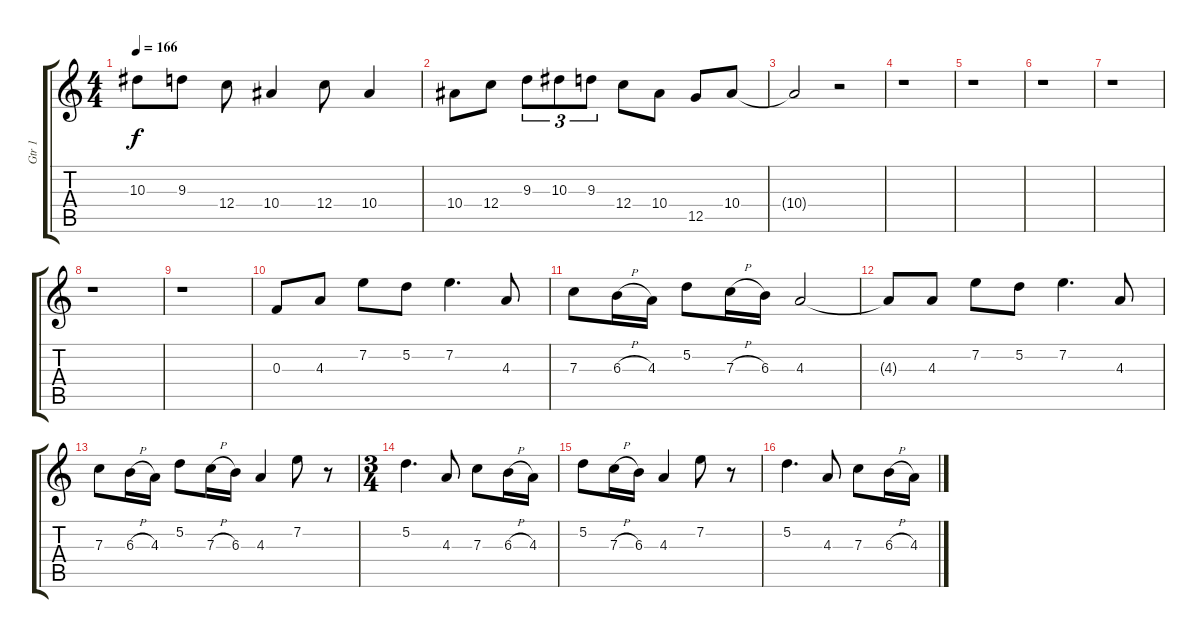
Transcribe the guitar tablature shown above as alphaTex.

\track ("Gtr 1" "Gtr 1") {instrument distortionguitar}
\staff {score tabs}
\tuning (D4 A3 F3 C3 G2 D2) {hide}
\ts (4 4)
\tempo 166
\clef g2
\ks c
10.3.8{dy f} 9.3.8 12.4.8 10.4.4 12.4.8 10.4.4 |
10.4.8 12.4.8 9.3.8{tu (3 2)} 10.3.8{tu (3 2)} 9.3.8{tu (3 2)} 12.4.8 10.4.8 12.5.8 10.4.8 |
10.4{t}.2 r.2 |
r.1 |
r.1 |
r.1 |
r.1 |
r.1 |
r.1 |
0.3.8 4.3.8 7.2.8 5.2.8 7.2.4{d} 4.3.8 |
7.3.8 6.3{h}.16 4.3.16 5.2.8 7.3{h}.16 6.3.16 4.3.2 |
4.3{t}.8 4.3.8 7.2.8 5.2.8 7.2.4{d} 4.3.8 |
7.3.8 6.3{h}.16 4.3.16 5.2.8 7.3{h}.16 6.3.16 4.3.4 7.2.8 r.8 |
\ts (3 4)
5.2.4{d} 4.3.8 7.3.8 6.3{h}.16 4.3.16 |
5.2.8 7.3{h}.16 6.3.16 4.3.4 7.2.8 r.8 |
5.2.4{d} 4.3.8 7.3.8 6.3{h}.16 4.3.16
